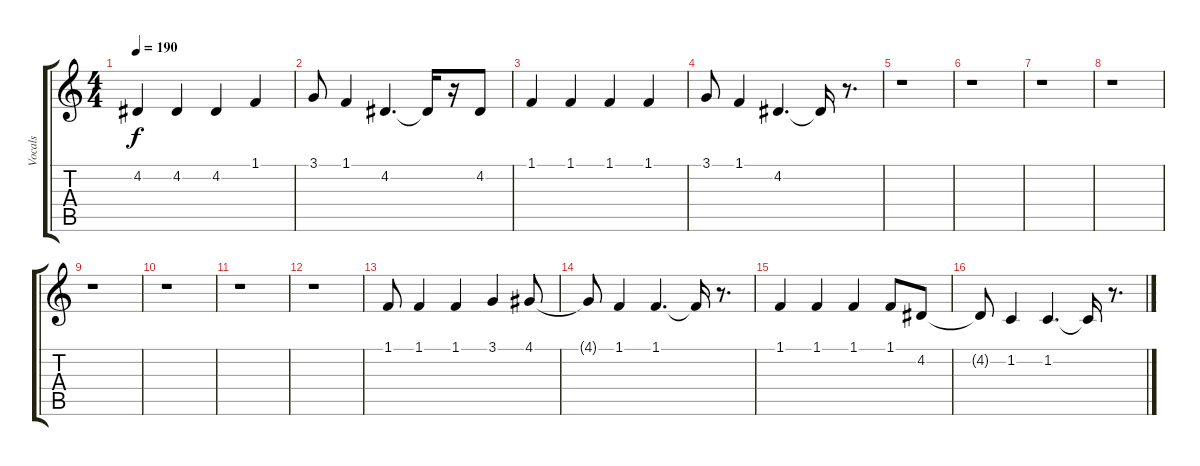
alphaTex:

\track ("Vocals" "Vocals") {instrument bassoon}
\staff {score tabs}
\tuning (E4 B3 G3 D3 A2 E2) {hide}
\ts (4 4)
\tempo 190
\clef g2
\ks c
4.2.4{dy f} 4.2.4 4.2.4 1.1.4 |
3.1.8 1.1.4 4.2.4{d} 4.2{t}.16 r.16 4.2.8 |
1.1.4 1.1.4 1.1.4 1.1.4 |
3.1.8 1.1.4 4.2.4{d} 4.2{t}.16 r.8{d} |
r.1 |
r.1 |
r.1 |
r.1 |
r.1 |
r.1 |
r.1 |
r.1 |
1.1.8 1.1.4 1.1.4 3.1.4 4.1.8 |
4.1{t}.8 1.1.4 1.1.4{d} 1.1{t}.16 r.8{d} |
1.1.4 1.1.4 1.1.4 1.1.8 4.2.8 |
4.2{t}.8 1.2.4 1.2.4{d} 1.2{t}.16 r.8{d}
